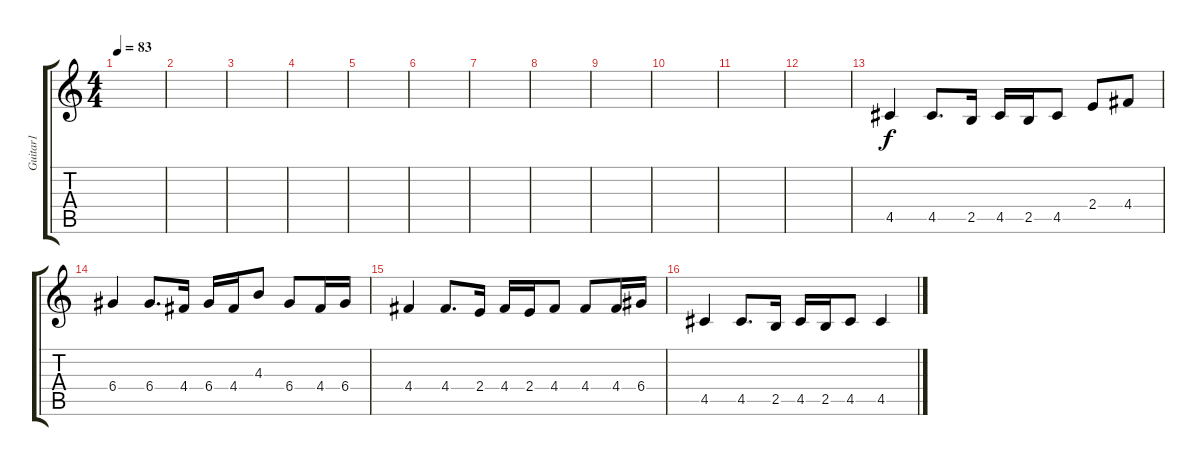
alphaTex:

\track ("Guitar1" "Guitar1") {instrument acousticguitarsteel}
\staff {score tabs}
\tuning (E4 B3 G3 D3 A2 E2) {hide}
\ts (4 4)
\tempo 83
\clef g2
\ks c
|
|
|
|
|
|
|
|
|
|
|
|
4.5.4 4.5.8{d} 2.5.16 4.5.16 2.5.16 4.5.8 2.4.8 4.4.8 |
6.4.4 6.4.8{d} 4.4.16 6.4.16 4.4.16 4.3.8 6.4.8 4.4.16 6.4.16 |
4.4.4 4.4.8{d} 2.4.16 4.4.16 2.4.16 4.4.8 4.4.8 4.4.16 6.4.16 |
4.5.4 4.5.8{d} 2.5.16 4.5.16 2.5.16 4.5.8 4.5.4
